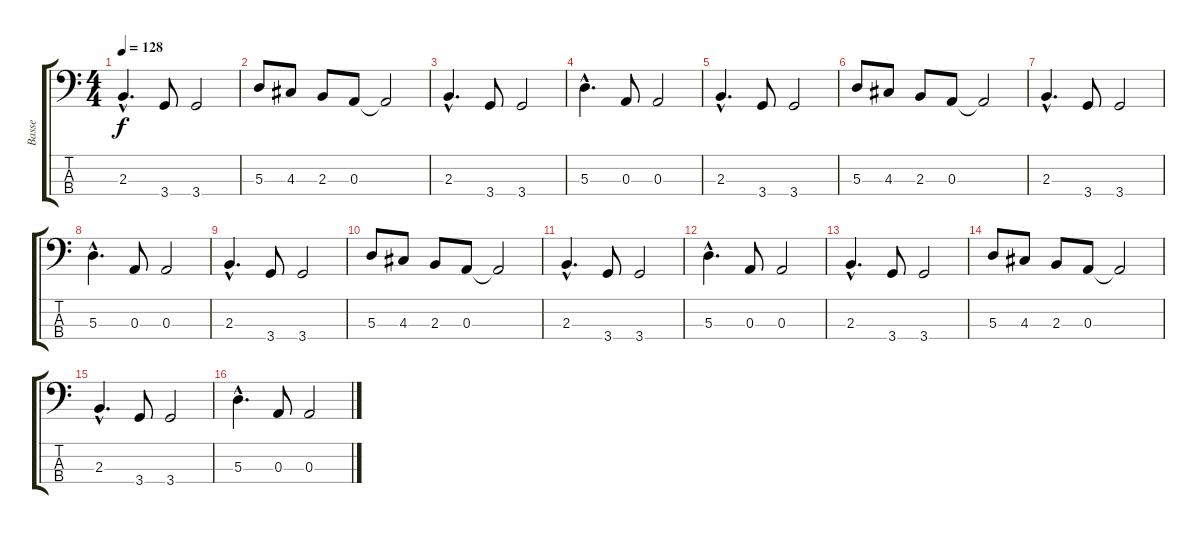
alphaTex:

\track ("Basse" "Basse") {instrument electricbassfinger}
\staff {score tabs}
\tuning (G2 D2 A1 E1) {hide}
\ts (4 4)
\tempo 128
\clef f4
\ks c
2.3{hac}.4{d dy f} 3.4.8 3.4.2 |
5.3.8 4.3.8 2.3.8 0.3.8 0.3{t}.2 |
2.3{hac}.4{d} 3.4.8 3.4.2 |
5.3{hac}.4{d} 0.3.8 0.3.2 |
2.3{hac}.4{d} 3.4.8 3.4.2 |
5.3.8 4.3.8 2.3.8 0.3.8 0.3{t}.2 |
2.3{hac}.4{d} 3.4.8 3.4.2 |
5.3{hac}.4{d} 0.3.8 0.3.2 |
2.3{hac}.4{d} 3.4.8 3.4.2 |
5.3.8 4.3.8 2.3.8 0.3.8 0.3{t}.2 |
2.3{hac}.4{d} 3.4.8 3.4.2 |
5.3{hac}.4{d} 0.3.8 0.3.2 |
2.3{hac}.4{d} 3.4.8 3.4.2 |
5.3.8 4.3.8 2.3.8 0.3.8 0.3{t}.2 |
2.3{hac}.4{d} 3.4.8 3.4.2 |
5.3{hac}.4{d} 0.3.8 0.3.2
